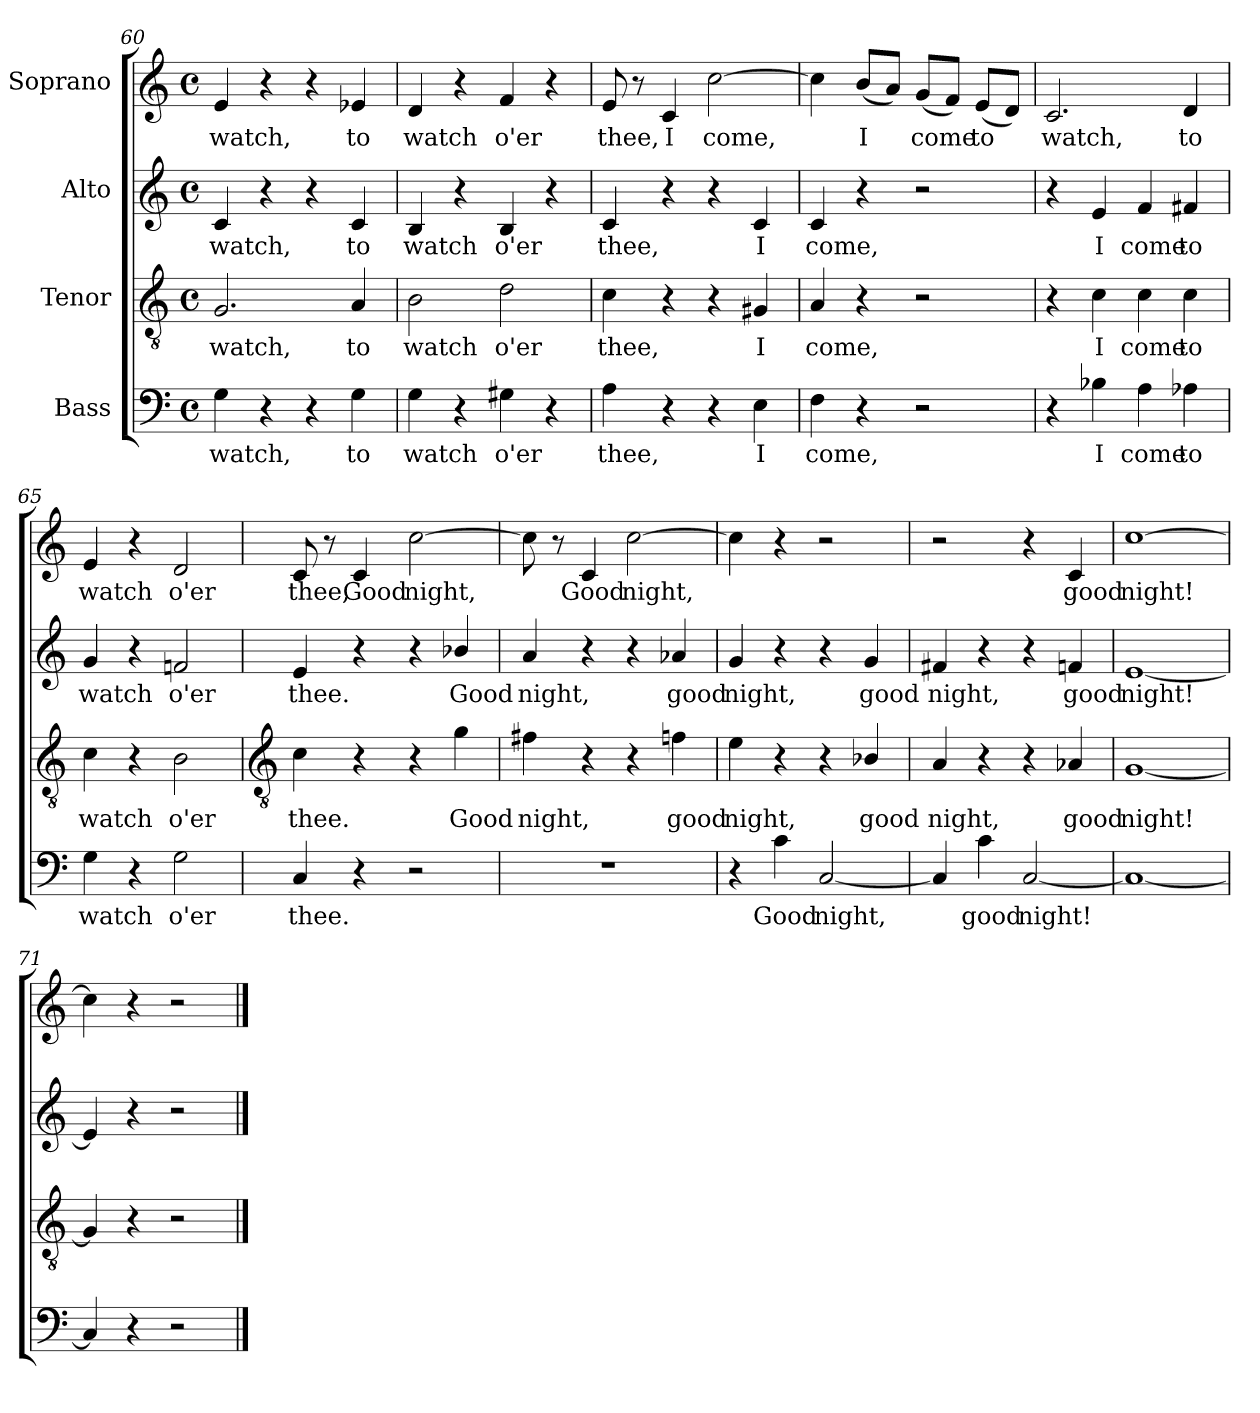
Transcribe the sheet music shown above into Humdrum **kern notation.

**kern	**text	**kern	**text	**kern	**text	**kern	**text
*part4	*part4	*part3	*part3	*part2	*part2	*part1	*part1
*staff4	*staff4	*staff3	*staff3	*staff2	*staff2	*staff1	*staff1
*I"Bass	*	*I"Tenor	*	*I"Alto	*	*I"Soprano	*
!!LO:LB:g=z
*clefF4	*	*clefGv2	*	*clefG2	*	*clefG2	*
*k[]	*	*k[]	*	*k[]	*	*k[]	*
*C:	*	*C:	*	*C:	*	*C:	*
*M4/4	*	*M4/4	*	*M4/4	*	*M4/4	*
*met(c)	*	*met(c)	*	*met(c)	*	*met(c)	*
=60	=60	=60	=60	=60	=60	=60	=60
!	!LO:LY:b	!	!LO:LY:b	!	!LO:LY:b	!	!LO:LY:b
4G	watch,	2.G	watch,	4c	watch,	4e	watch,
4r	.	.	.	4r	.	4r	.
4r	.	.	.	4r	.	4r	.
!	!LO:LY:b	!	!LO:LY:b	!	!LO:LY:b	!	!LO:LY:b
4G	to	4A	to	4c	to	4e-X	to
=61	=61	=61	=61	=61	=61	=61	=61
!	!LO:LY:b	!	!LO:LY:b	!	!LO:LY:b	!	!LO:LY:b
4G	watch	2B	watch	4B	watch	4d	watch
4r	.	.	.	4r	.	4r	.
!	!LO:LY:b	!	!LO:LY:b	!	!LO:LY:b	!	!LO:LY:b
4G#X	o'er	2d	o'er	4B	o'er	4f	o'er
4r	.	.	.	4r	.	4r	.
=62	=62	=62	=62	=62	=62	=62	=62
!	!LO:LY:b	!	!LO:LY:b	!	!LO:LY:b	!	!LO:LY:b
4A	thee,	4c	thee,	4c	thee,	8e	thee,
.	.	.	.	.	.	8r	.
!	!	!	!	!	!	!	!LO:LY:b
4r	.	4r	.	4r	.	4c	I
!	!	!	!	!	!	!	!LO:LY:b
4r	.	4r	.	4r	.	[2cc	come,
!	!LO:LY:b	!	!LO:LY:b	!	!LO:LY:b	!	!
4E	I	4G#X	I	4c	I	.	.
=63	=63	=63	=63	=63	=63	=63	=63
!	!LO:LY:b	!	!LO:LY:b	!	!LO:LY:b	!	!
4F	come,	4A	come,	4c	come,	4cc]	.
!	!	!	!	!	!	!	!LO:LY:b
4r	.	4r	.	4r	.	(<8bL	I
.	.	.	.	.	.	8aJ)	.
!	!	!	!	!	!	!	!LO:LY:b
2r	.	2r	.	2r	.	(<8gL	come
.	.	.	.	.	.	8fJ)	.
!	!	!	!	!	!	!	!LO:LY:b
.	.	.	.	.	.	(<8eL	to
.	.	.	.	.	.	8dJ)	.
=64	=64	=64	=64	=64	=64	=64	=64
!	!	!	!	!	!	!	!LO:LY:b
4r	.	4r	.	4r	.	2.c	watch,
!	!LO:LY:b	!	!LO:LY:b	!	!LO:LY:b	!	!
4B-X	I	4c	I	4e	I	.	.
!	!LO:LY:b	!	!LO:LY:b	!	!LO:LY:b	!	!
4A	come	4c	come	4f	come	.	.
!	!LO:LY:b	!	!LO:LY:b	!	!LO:LY:b	!	!LO:LY:b
4A-X	to	4c	to	4f#X	to	4d	to
=65	=65	=65	=65	=65	=65	=65	=65
!	!LO:LY:b	!	!LO:LY:b	!	!LO:LY:b	!	!LO:LY:b
4G	watch	4c	watch	4g	watch	4e	watch
4r	.	4r	.	4r	.	4r	.
!	!LO:LY:b	!	!LO:LY:b	!	!LO:LY:b	!	!LO:LY:b
2G	o'er	2B	o'er	2fn	o'er	2d	o'er
!!LO:LB:g=z
=66	=66	=66	=66	=66	=66	=66	=66
*	*	*clefGv2	*	*	*	*	*
!	!LO:LY:b	!	!LO:LY:b	!	!LO:LY:b	!	!LO:LY:b
4C	thee.	4c	thee.	4e	thee.	8c	thee,
.	.	.	.	.	.	8r	.
!	!	!	!	!	!	!	!LO:LY:b
4r	.	4r	.	4r	.	4c	Good
!	!	!	!	!	!	!	!LO:LY:b
2r	.	4r	.	4r	.	[2cc	night,
!	!	!	!LO:LY:b	!	!LO:LY:b	!	!
.	.	4g	Good	4b-X/	Good	.	.
=67	=67	=67	=67	=67	=67	=67	=67
!	!	!	!LO:LY:b	!	!LO:LY:b	!	!
1r	.	4f#X	night,	4a	night,	8cc]	.
.	.	.	.	.	.	8r	.
!	!	!	!	!	!	!	!LO:LY:b
.	.	4r	.	4r	.	4c	Good
!	!	!	!	!	!	!	!LO:LY:b
.	.	4r	.	4r	.	[2cc	night,
!	!	!	!LO:LY:b	!	!LO:LY:b	!	!
.	.	4fn	good	4a-X	good	.	.
=68	=68	=68	=68	=68	=68	=68	=68
!	!	!	!LO:LY:b	!	!LO:LY:b	!	!
4r	.	4e	night,	4g	night,	4cc]	.
!	!LO:LY:b	!	!	!	!	!	!
4c	Good	4r	.	4r	.	4r	.
!	!LO:LY:b	!	!	!	!	!	!
[2C	night,	4r	.	4r	.	2r	.
!	!	!	!LO:LY:b	!	!LO:LY:b	!	!
.	.	4B-X/	good	4g	good	.	.
=69	=69	=69	=69	=69	=69	=69	=69
!	!	!	!LO:LY:b	!	!LO:LY:b	!	!
4C]	.	4A	night,	4f#X	night,	2r	.
!	!LO:LY:b	!	!	!	!	!	!
4c	good	4r	.	4r	.	.	.
!	!LO:LY:b	!	!	!	!	!	!
[2C	night!	4r	.	4r	.	4r	.
!	!	!	!LO:LY:b	!	!LO:LY:b	!	!LO:LY:b
.	.	4A-X	good	4fn	good	4c	good
=70	=70	=70	=70	=70	=70	=70	=70
!	!	!	!LO:LY:b	!	!LO:LY:b	!	!LO:LY:b
1C_	.	[1G	night!	[1e	night!	[1cc	night!
=71	=71	=71	=71	=71	=71	=71	=71
4C]	.	4G]	.	4e]	.	4cc]	.
4r	.	4r	.	4r	.	4r	.
2r	.	2r	.	2r	.	2r	.
==	==	==	==	==	==	==	==
*-	*-	*-	*-	*-	*-	*-	*-
